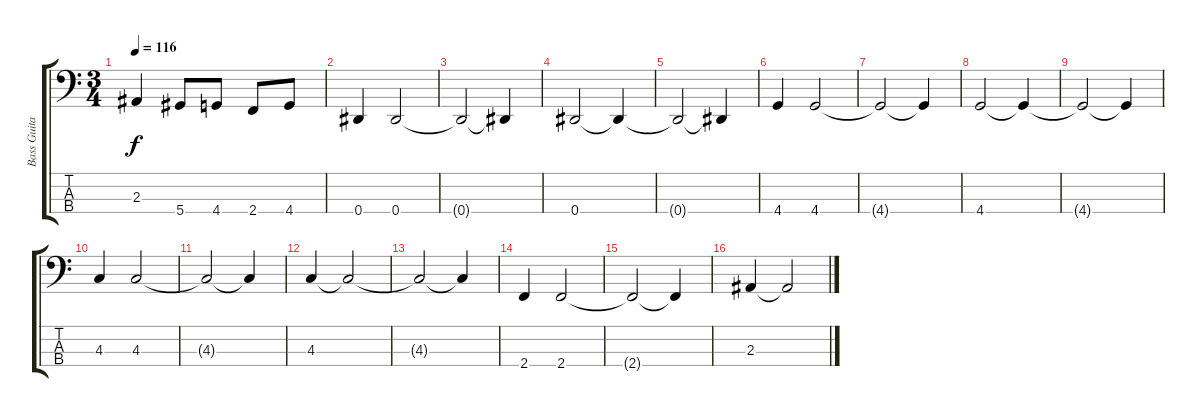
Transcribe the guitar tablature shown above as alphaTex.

\track ("Bass Guitar" "Bass Guita") {instrument electricbasspick}
\staff {score tabs}
\tuning (Gb2 Db2 Ab1 Eb1) {hide}
\ts (3 4)
\tempo 116
\clef f4
\ks c
2.3{t}.4{dy f} 5.4.8 4.4.8 2.4.8 4.4.8 |
0.4.4 0.4.2 |
0.4{t}.2 0.4{t}.4 |
0.4.2 0.4{t}.4 |
0.4{t}.2 0.4{t}.4 |
4.4.4 4.4.2 |
4.4{t}.2 4.4{t}.4 |
4.4.2 4.4{t}.4 |
4.4{t}.2 4.4{t}.4 |
4.3.4 4.3.2 |
4.3{t}.2 4.3{t}.4 |
4.3.4 4.3{t}.2 |
4.3{t}.2 4.3{t}.4 |
2.4.4 2.4.2 |
2.4{t}.2 2.4{t}.4 |
2.3.4 2.3{t}.2
